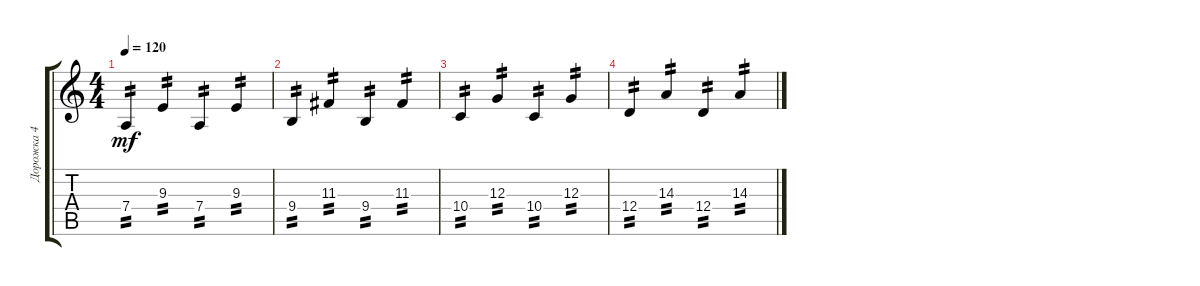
\track ("Дорожка 4" "Дорожка 4") {instrument electricpiano2}
\staff {score tabs}
\tuning (E4 B3 G3 D3 A2 E2) {hide}
\ts (4 4)
\tempo 120
\clef g2
\ks c
7.4.4{tp 2 dy mf} 9.3.4{tp 2} 7.4.4{tp 2} 9.3.4{tp 2} |
9.4.4{tp 2} 11.3.4{tp 2} 9.4.4{tp 2} 11.3.4{tp 2} |
10.4.4{tp 2} 12.3.4{tp 2} 10.4.4{tp 2} 12.3.4{tp 2} |
12.4.4{tp 2} 14.3.4{tp 2} 12.4.4{tp 2} 14.3.4{tp 2}
